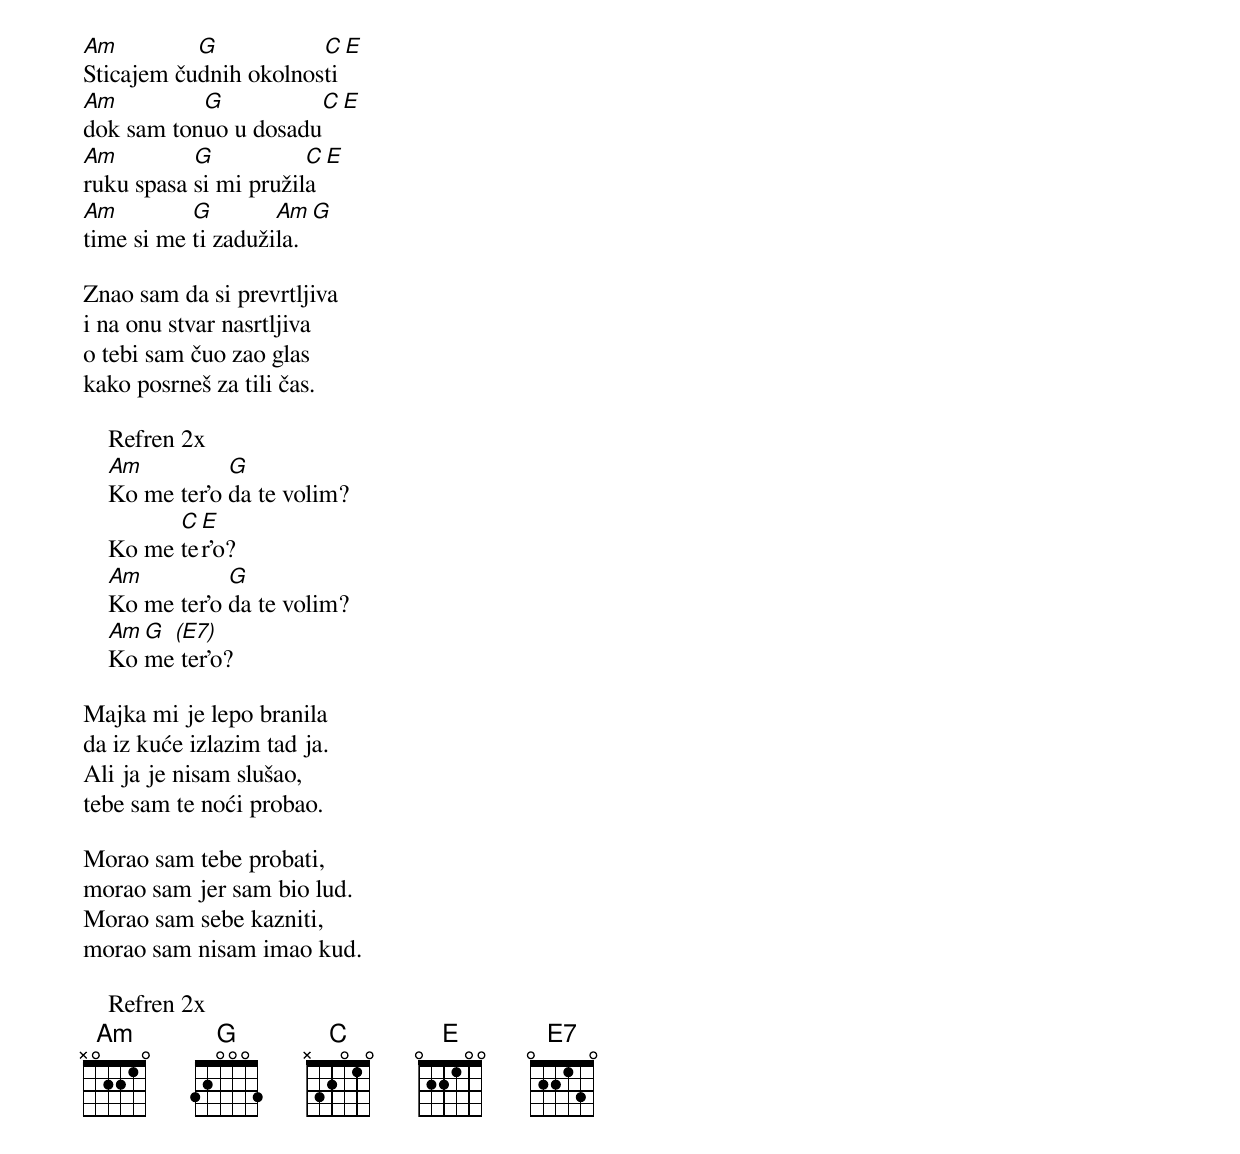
Am         G           C   E
Sticajem čudnih okolnosti
Am         G           C   E
dok sam tonuo u dosadu
Am         G           C   E
ruku spasa si mi pružila
Am         G        Am  G
time si me ti zadužila.

Znao sam da si prevrtljiva
i na onu stvar nasrtljiva
o tebi sam čuo zao glas
kako posrneš za tili čas.

    Refren 2x
    Am          G
    Ko me ter'o da te volim?
          C E
    Ko me ter'o?
    Am          G
    Ko me ter'o da te volim?
    Am G (E7)
    Ko me ter'o?

Majka mi je lepo branila
da iz kuće izlazim tad ja.
Ali ja je nisam slušao,
tebe sam te noći probao.

Morao sam tebe probati,
morao sam jer sam bio lud.
Morao sam sebe kazniti,
morao sam nisam imao kud.

    Refren 2x
